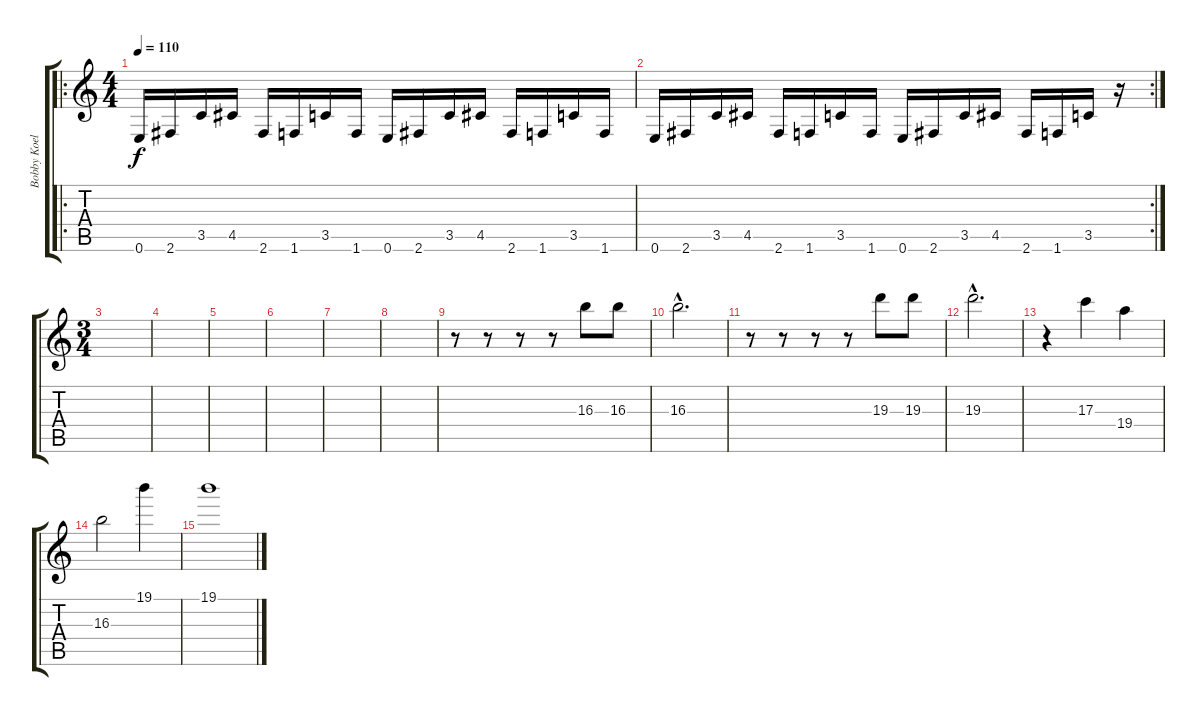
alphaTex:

\track ("Bobby Koelble" "Bobby Koel") {instrument distortionguitar}
\staff {score tabs}
\tuning (E4 B3 G3 D3 A2 E2) {hide}
\ro
\ts (4 4)
\tempo 110
\clef g2
\ks c
0.6.16{dy f} 2.6.16 3.5.16 4.5.16 2.6.16 1.6.16 3.5.16 1.6.16 0.6.16 2.6.16 3.5.16 4.5.16 2.6.16 1.6.16 3.5.16 1.6.16 |
\rc 2
0.6.16 2.6.16 3.5.16 4.5.16 2.6.16 1.6.16 3.5.16 1.6.16 0.6.16 2.6.16 3.5.16 4.5.16 2.6.16 1.6.16 3.5.16 r.16 |
\ts (3 4)
|
|
|
|
|
|
r.8 r.8 r.8 r.8 16.3.8 16.3.8 |
16.3{hac}.2{d} |
r.8 r.8 r.8 r.8 19.3.8 19.3.8 |
19.3{hac}.2{d} |
r.4 17.3.4 19.4.4 |
16.3.2 19.1.4 |
19.1.1
